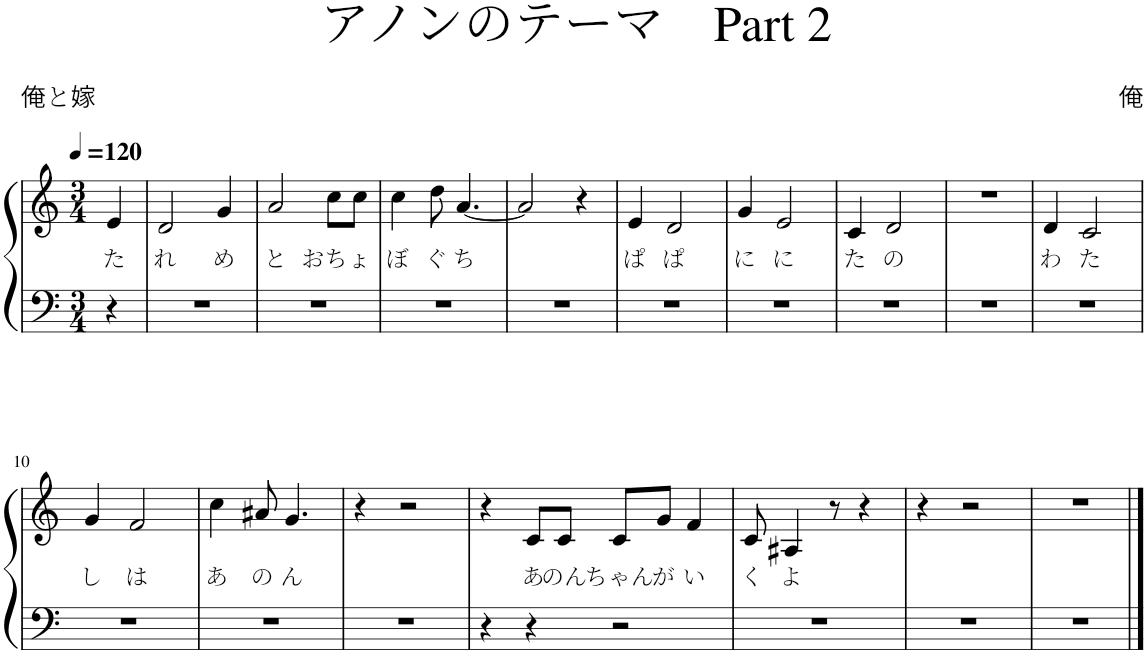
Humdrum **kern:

**kern	**kern	**text
*part1	*part1	*part1
*staff2	*staff1	*staff1
*I"Piano	*	*
*I'Pno.	*	*
*clefF4	*clefG2	*
*k[]	*k[]	*
*M3/4	*M3/4	*
*MM120	*MM120	*
=	=	=
!	!	!LO:LY:b
4r	4e/	た
=1	=1	=1
!	!	!LO:LY:b
2.r	2d/	れ
!	!	!LO:LY:b
.	4g/	め
=2	=2	=2
!	!	!LO:LY:b
2.r	2a/	と
!	!	!LO:LY:b
.	8cc\L	おちょ
.	8cc\J	.
=3	=3	=3
!	!	!LO:LY:b
2.r	4cc\	ぼ
!	!	!LO:LY:b
.	8dd\	ぐ
!	!	!LO:LY:b
.	[4.a/	ち
=4	=4	=4
2.r	2a/]	.
.	4r	.
=5	=5	=5
!	!	!LO:LY:b
2.r	4e/	ぱ
!	!	!LO:LY:b
.	2d/	ぱ
=6	=6	=6
!	!	!LO:LY:b
2.r	4g/	に
!	!	!LO:LY:b
.	2e/	に
=7	=7	=7
!	!	!LO:LY:b
2.r	4c/	た
!	!	!LO:LY:b
.	2d/	の
=8	=8	=8
2.r	2.r	.
=9	=9	=9
!	!	!LO:LY:b
2.r	4d/	わ
!	!	!LO:LY:b
.	2c/	た
!!LO:LB:g=z
=10	=10	=10
!	!	!LO:LY:b
2.r	4g/	し
!	!	!LO:LY:b
.	2f/	は
=11	=11	=11
!	!	!LO:LY:b
2.r	4cc\	あ
!	!	!LO:LY:b
.	8a#X/	の
!	!	!LO:LY:b
.	4.g/	ん
=12	=12	=12
2.r	4r	.
.	2r	.
=13	=13	=13
4r	4r	.
!	!	!LO:LY:b
4r	8c/L	あ
!	!	!LO:LY:b
.	8c/J	のん
!	!	!LO:LY:b
4r	8c/L	ちゃん
!	!	!LO:LY:b
.	8g/J	が
!	!	!LO:LY:b
4ryy	4f/	い
=14	=14	=14
!	!	!LO:LY:b
2.r	8c/	く
!	!	!LO:LY:b
.	4A#X/	よ
.	8r	.
.	4r	.
4r	4ryy	.
=15	=15	=15
2.r	4r	.
.	2r	.
=16	=16	=16
2.r	2.r	.
==	==	==
*-	*-	*-
